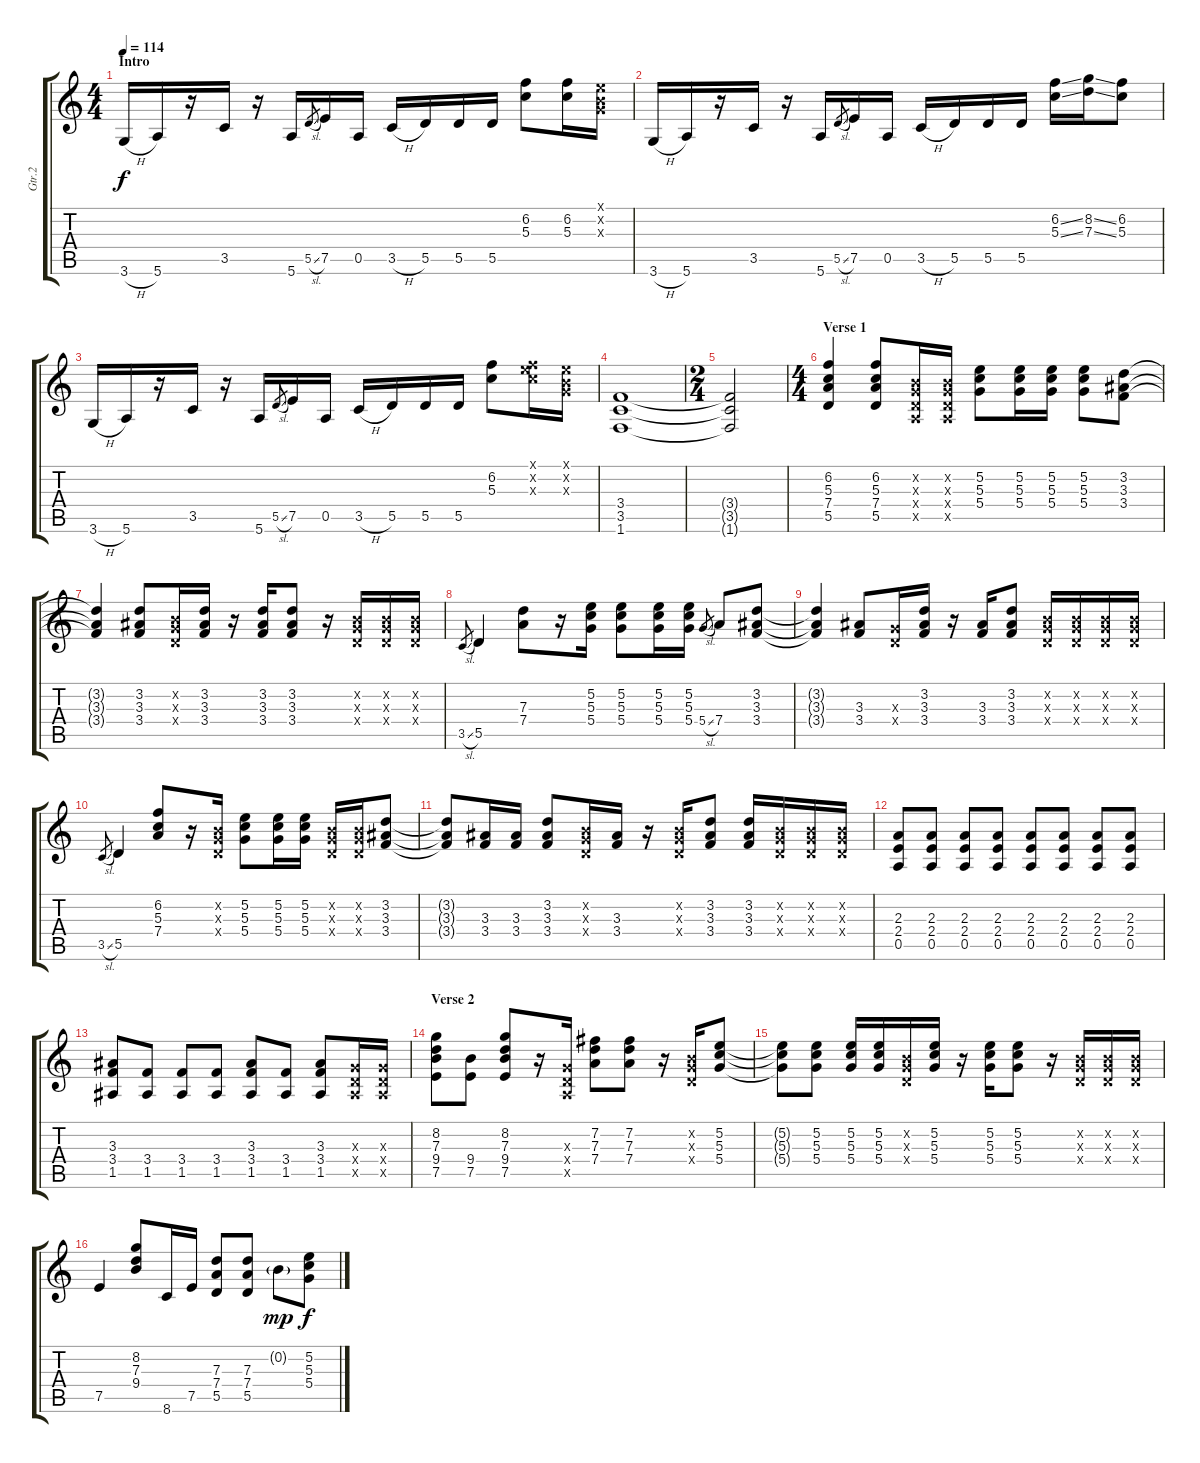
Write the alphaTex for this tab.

\track ("Gtr.2" "Gtr.2") {instrument overdrivenguitar}
\staff {score tabs}
\tuning (E4 B3 G3 D3 A2 E2) {hide}
\ts (4 4)
\section ("" "Intro")
\tempo 114
\clef g2
\ks c
3.6{h}.16{dy f instrument overdrivenguitar} 5.6.16 r.16 3.5.16 r.16 5.6.16 5.5{sl}.8{gr} 7.5.16 0.5.16 3.5{h}.16 5.5.16 5.5.16 5.5.16 (6.2 5.3).8 (6.2 5.3).16 (0.1{x} 0.2{x} 0.3{x}).16 |
3.6{h}.16 5.6.16 r.16 3.5.16 r.16 5.6.16 5.5{sl}.8{gr} 7.5.16 0.5.16 3.5{h}.16 5.5.16 5.5.16 5.5.16 (6.2{ss} 5.3{ss}).16 (8.2{ss} 7.3{ss}).16 (6.2 5.3).8 |
3.6{h}.16 5.6.16 r.16 3.5.16 r.16 5.6.16 5.5{sl}.8{gr} 7.5.16 0.5.16 3.5{h}.16 5.5.16 5.5.16 5.5.16 (6.2 5.3).8 (0.1{x} 6.2{x} 5.3{x}).16 (0.1{x} 0.2{x} 0.3{x}).16 |
(3.4 3.5 1.6).1 |
\ts (2 4)
(3.4{t} 3.5{t} 1.6{t}).2 |
\ts (4 4)
\section ("" "Verse 1")
(6.2 5.3 7.4 5.5).4 (6.2 5.3 7.4 5.5).8 (0.2{x} 0.3{x} 0.4{x} 0.5{x}).16 (0.2{x} 0.3{x} 0.4{x} 0.5{x}).16 (5.2 5.3 5.4).8 (5.2 5.3 5.4).16 (5.2 5.3 5.4).16 (5.2 5.3 5.4).8 (3.2 3.3 3.4).8 |
(3.2{t} 3.3{t} 3.4{t}).4 (3.2 3.3 3.4).8 (0.2{x} 0.3{x} 0.4{x}).16 (3.2 3.3 3.4).16 r.16 (3.2 3.3 3.4).16 (3.2 3.3 3.4).8 r.16 (0.2{x} 0.3{x} 0.4{x}).16 (0.2{x} 0.3{x} 0.4{x}).16 (0.2{x} 0.3{x} 0.4{x}).16 |
3.5{sl}.8{gr} 5.5.4 (7.3 7.4).8 r.16 (5.2 5.3 5.4).16 (5.2 5.3 5.4).8 (5.2 5.3 5.4).16 (5.2 5.3 5.4).16 5.4{sl}.8{gr} 7.4.8 (3.2 3.3 3.4).8 |
(3.2{t} 3.3{t} 3.4{t}).4 (3.3 3.4).8 (0.3{x} 0.4{x}).16 (3.2 3.3 3.4).16 r.16 (3.3 3.4).16 (3.2 3.3 3.4).8 (0.2{x} 0.3{x} 0.4{x}).16 (0.2{x} 0.3{x} 0.4{x}).16 (0.2{x} 0.3{x} 0.4{x}).16 (0.2{x} 0.3{x} 0.4{x}).16 |
3.5{sl}.8{gr} 5.5.4 (6.2 5.3 7.4).8 r.16 (0.2{x} 0.3{x} 0.4{x}).16 (5.2 5.3 5.4).8 (5.2 5.3 5.4).16 (5.2 5.3 5.4).16 (0.2{x} 0.3{x} 0.4{x}).16 (0.2{x} 0.3{x} 0.4{x}).16 (3.2 3.3 3.4).8 |
(3.2{t} 3.3{t} 3.4{t}).8 (3.3 3.4).16 (3.3 3.4).16 (3.2 3.3 3.4).8 (0.2{x} 0.3{x} 0.4{x}).16 (3.3 3.4).16 r.16 (0.2{x} 0.3{x} 0.4{x}).16 (3.2 3.3 3.4).8 (3.2 3.3 3.4).16 (0.2{x} 0.3{x} 0.4{x}).16 (0.2{x} 0.3{x} 0.4{x}).16 (0.2{x} 0.3{x} 0.4{x}).16 |
(2.3 2.4 0.5).8 (2.3 2.4 0.5).8 (2.3 2.4 0.5).8 (2.3 2.4 0.5).8 (2.3 2.4 0.5).8 (2.3 2.4 0.5).8 (2.3 2.4 0.5).8 (2.3 2.4 0.5).8 |
(3.3 3.4 1.5).8 (3.4 1.5).8 (3.4 1.5).8 (3.4 1.5).8 (3.3 3.4 1.5).8 (3.4 1.5).8 (3.3 3.4 1.5).8 (0.3{x} 0.4{x} 1.5{x}).16 (0.3{x} 0.4{x} 1.5{x}).16 |
\section ("" "Verse 2")
(8.2 7.3 9.4 7.5).8 (9.4 7.5).8 (8.2 7.3 9.4 7.5).8 r.16 (0.3{x} 0.4{x} 0.5{x}).16 (7.2 7.3 7.4).8 (7.2 7.3 7.4).8 r.16 (0.2{x} 0.3{x} 0.4{x}).16 (5.2 5.3 5.4).8 |
(5.2{t} 5.3{t} 5.4{t}).8 (5.2 5.3 5.4).8 (5.2 5.3 5.4).16 (5.2 5.3 5.4).16 (0.2{x} 0.3{x} 0.4{x}).16 (5.2 5.3 5.4).16 r.16 (5.2 5.3 5.4).16 (5.2 5.3 5.4).8 r.16 (0.2{x} 0.3{x} 0.4{x}).16 (0.2{x} 0.3{x} 0.4{x}).16 (0.2{x} 0.3{x} 0.4{x}).16 |
7.5.4 (8.2 7.3 9.4).8 8.6.16 7.5.16 (7.3 7.4 5.5).8 (7.3 7.4 5.5).8 0.2{g}.8{dy mp} (5.2 5.3 5.4).8{dy f}
